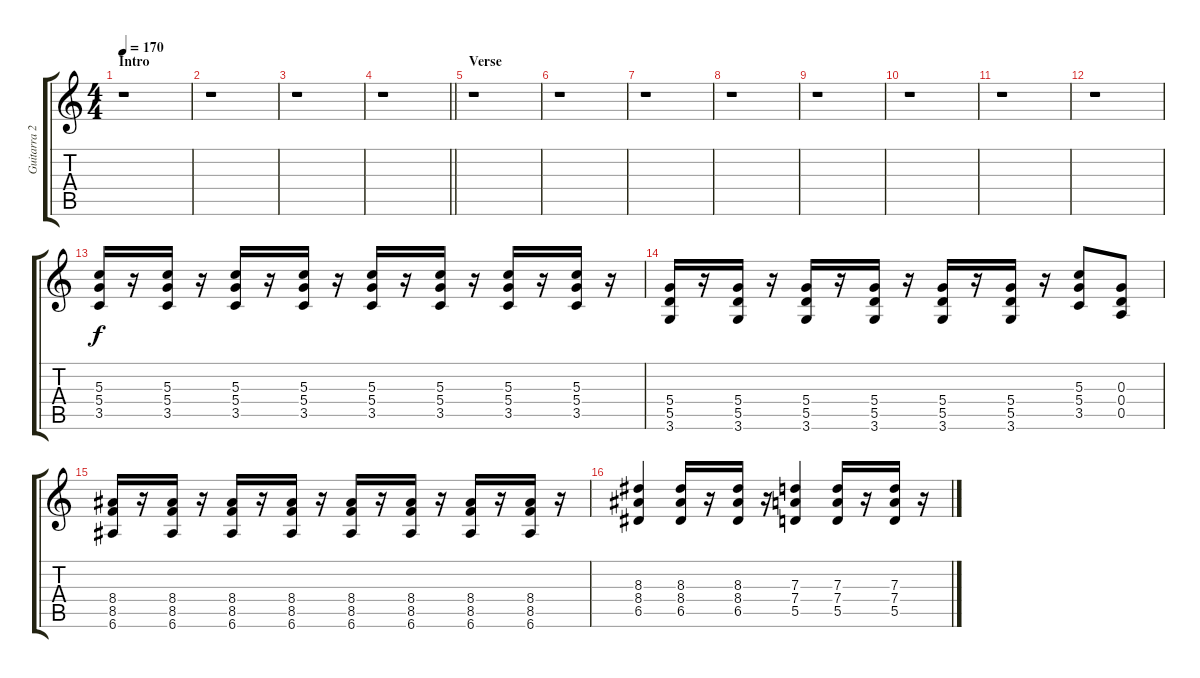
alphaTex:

\track ("Guitarra 2 - Erik" "Guitarra 2") {instrument overdrivenguitar}
\staff {score tabs}
\tuning (E4 B3 G3 D3 A2 E2) {hide}
\ts (4 4)
\section ("" "Intro")
\tempo 170
\clef g2
\ks c
r.1{dy f instrument overdrivenguitar} |
r.1 |
r.1 |
\barLineRight lightlight
r.1 |
\section ("" "Verse")
r.1 |
r.1 |
r.1 |
r.1 |
r.1 |
r.1 |
r.1 |
r.1 |
(5.3 5.4 3.5).16 r.16 (5.3 5.4 3.5).16 r.16 (5.3 5.4 3.5).16 r.16 (5.3 5.4 3.5).16 r.16 (5.3 5.4 3.5).16 r.16 (5.3 5.4 3.5).16 r.16 (5.3 5.4 3.5).16 r.16 (5.3 5.4 3.5).16 r.16 |
(5.4 5.5 3.6).16 r.16 (5.4 5.5 3.6).16 r.16 (5.4 5.5 3.6).16 r.16 (5.4 5.5 3.6).16 r.16 (5.4 5.5 3.6).16 r.16 (5.4 5.5 3.6).16 r.16 (5.3 5.4 3.5).8 (0.3 0.4 0.5).8 |
(8.4 8.5 6.6).16 r.16 (8.4 8.5 6.6).16 r.16 (8.4 8.5 6.6).16 r.16 (8.4 8.5 6.6).16 r.16 (8.4 8.5 6.6).16 r.16 (8.4 8.5 6.6).16 r.16 (8.4 8.5 6.6).16 r.16 (8.4 8.5 6.6).16 r.16 |
(8.3 8.4 6.5).4 (8.3 8.4 6.5).16 r.16 (8.3 8.4 6.5).16 r.16 (7.3 7.4 5.5).4 (7.3 7.4 5.5).16 r.16 (7.3 7.4 5.5).16 r.16
